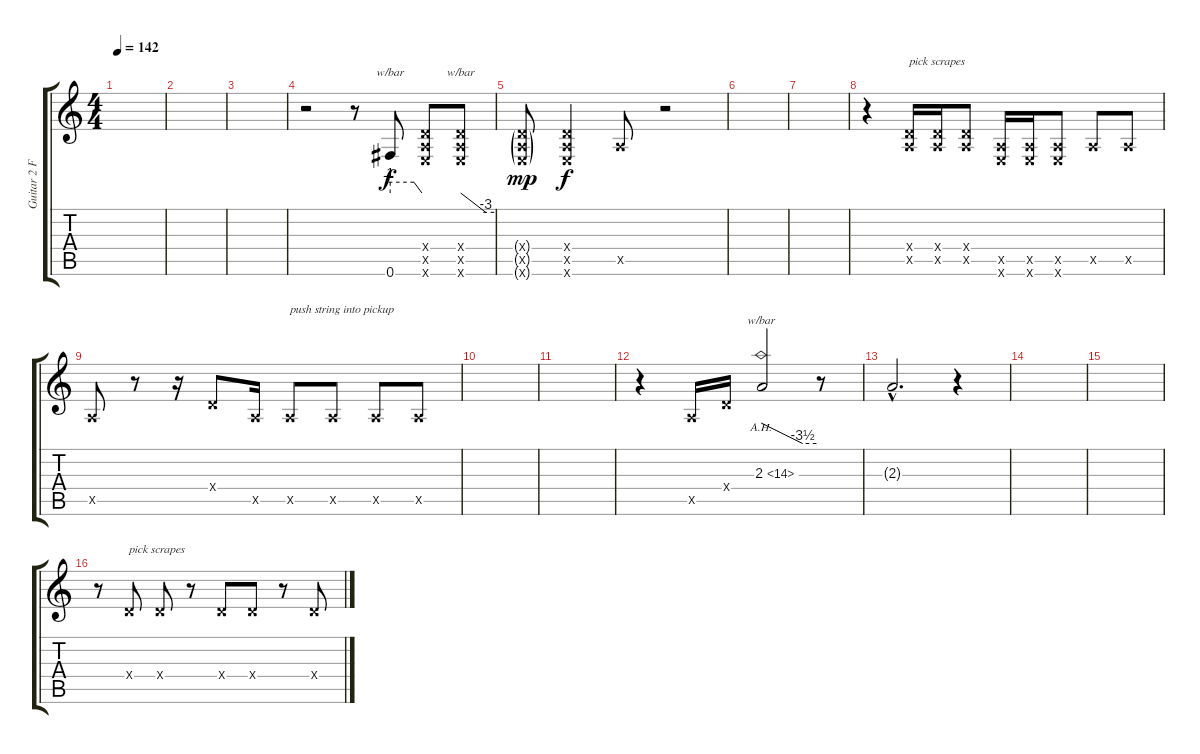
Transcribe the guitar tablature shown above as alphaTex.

\track ("Guitar 2 Fills And Solo" "Guitar 2 F") {instrument distortionguitar}
\staff {score tabs}
\tuning (E4 B3 G3 D3 A2 E2) {hide}
\ts (4 4)
\tempo 142
\clef g2
\ks c
|
|
|
r.2 r.8 0.6.8{tbe (custom default 0 4 45 4 60 0)} (0.4{x} 0.5{x} 0.6{x}).8 (0.4{x} 0.5{x} 0.6{x}).8{tbe (custom default 0 0 45 -12 60 -12)} |
(0.4{g x} 0.5{g x} 0.6{g x}).8{dy mp} (0.4{x} 0.5{x} 0.6{x}).4{dy f} 0.5{x}.8 r.2 |
|
|
r.4 (0.4{x} 0.5{x}).16{txt "pick scrapes"} (0.4{x} 0.5{x}).16 (0.4{x} 0.5{x}).8 (0.5{x} 0.6{x}).16 (0.5{x} 0.6{x}).16 (0.5{x} 0.6{x}).8 0.5{x}.8 0.5{x}.8 |
0.5{x}.8 r.8 r.16 0.4{x}.8 0.5{x}.16 0.5{x}.8{txt "push string into pickup"} 0.5{x}.8 0.5{x}.8 0.5{x}.8 |
|
|
r.4 0.5{x}.16 0.4{x}.16 2.3{ah 12}.2{tbe (custom default 0 0 45 -14 60 -14)} r.8 |
2.3{hac t}.2{d} r.4 |
|
|
r.8 0.4{x}.8{txt "pick scrapes"} 0.4{x}.8 r.8 0.4{x}.8 0.4{x}.8 r.8 0.4{x}.8
